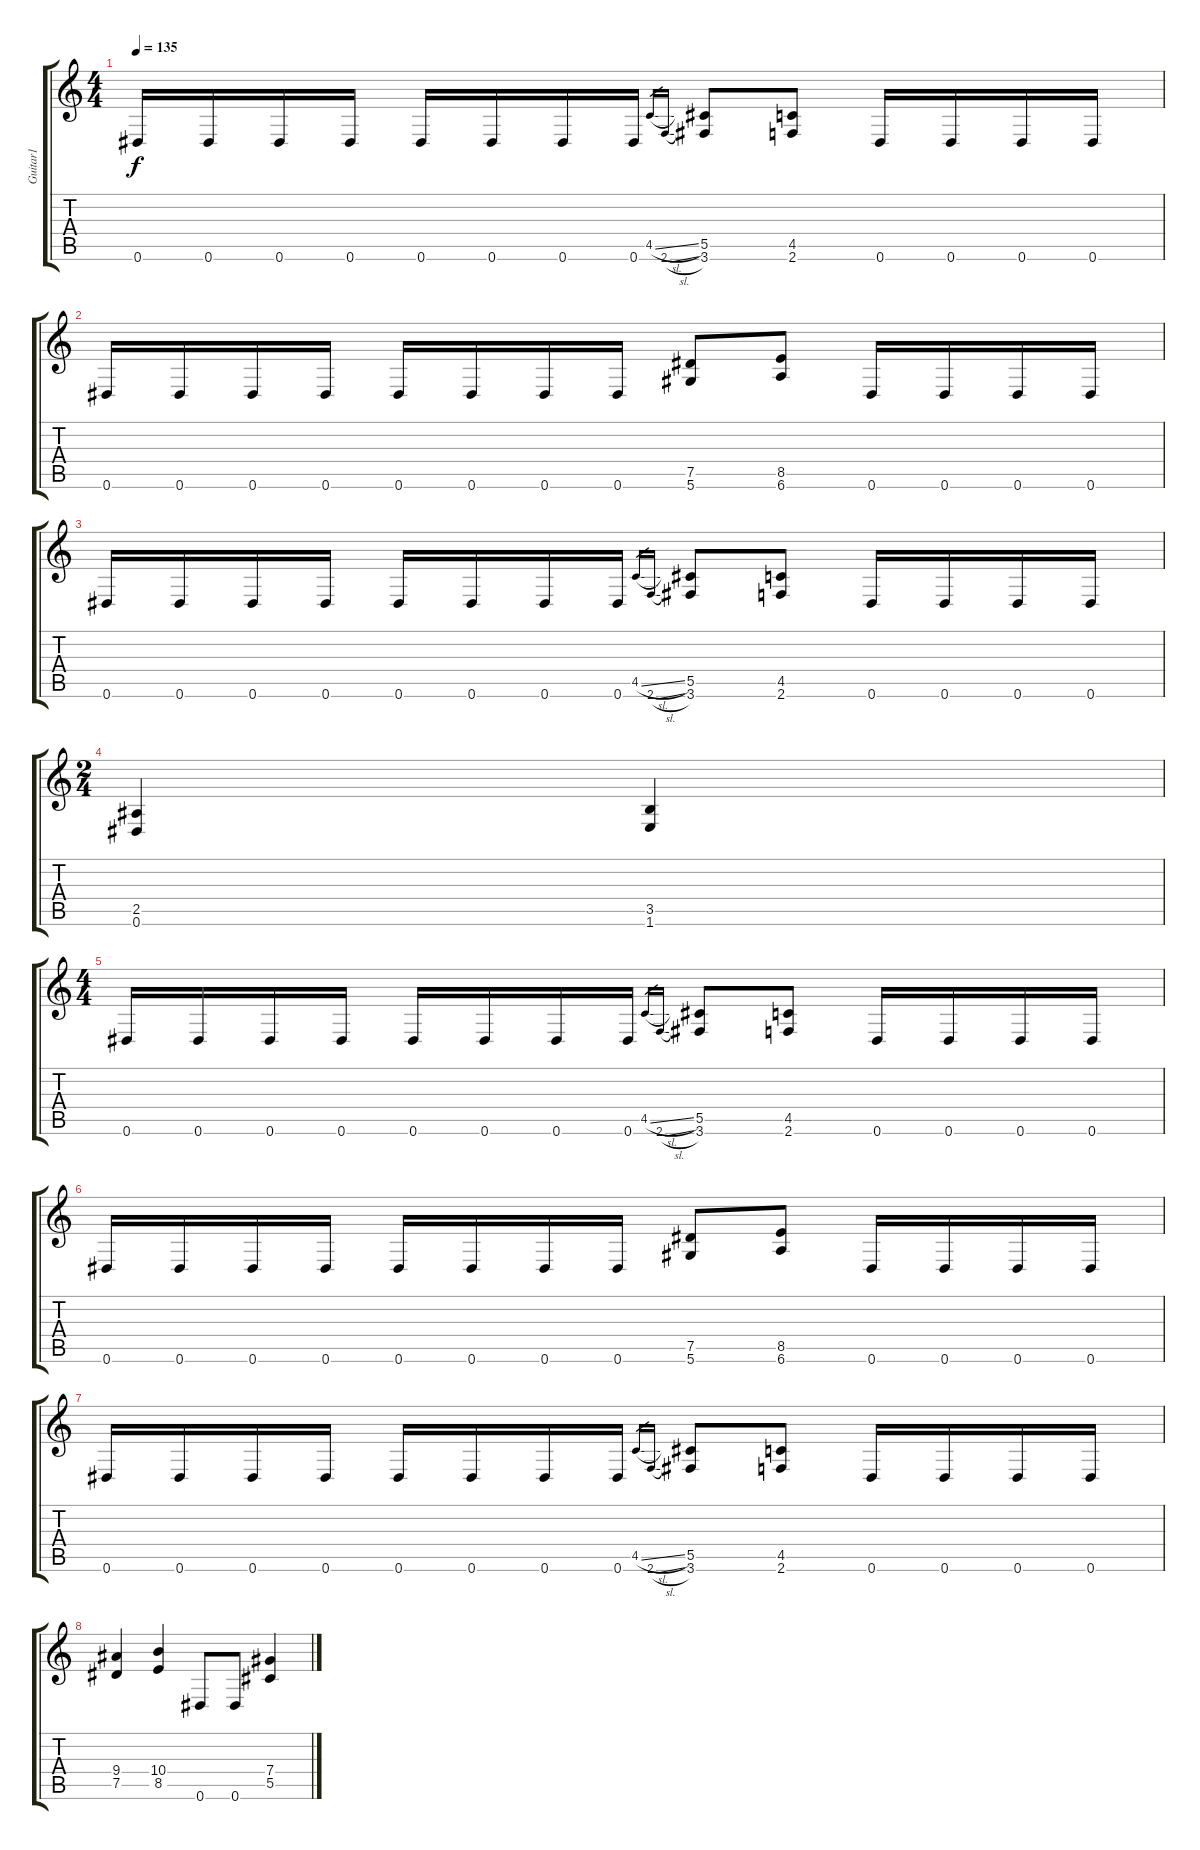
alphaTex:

\track ("Guitar1" "Guitar1") {instrument overdrivenguitar}
\staff {score tabs}
\tuning (Eb4 Bb3 Gb3 Db3 Ab2 Eb2) {hide}
\ts (4 4)
\tempo 135
\clef g2
\ks c
0.6.16{dy f} 0.6.16 0.6.16 0.6.16 0.6.16 0.6.16 0.6.16 0.6.16 4.5{sl}.16{gr} 2.6{sl}.16{gr} (5.5 3.6).8 (4.5 2.6).8 0.6.16 0.6.16 0.6.16 0.6.16 |
0.6.16 0.6.16 0.6.16 0.6.16 0.6.16 0.6.16 0.6.16 0.6.16 (7.5 5.6).8 (8.5 6.6).8 0.6.16 0.6.16 0.6.16 0.6.16 |
0.6.16 0.6.16 0.6.16 0.6.16 0.6.16 0.6.16 0.6.16 0.6.16 4.5{sl}.16{gr} 2.6{sl}.16{gr} (5.5 3.6).8 (4.5 2.6).8 0.6.16 0.6.16 0.6.16 0.6.16 |
\ts (2 4)
(2.5 0.6).4 (3.5 1.6).4 |
\ts (4 4)
0.6.16 0.6.16 0.6.16 0.6.16 0.6.16 0.6.16 0.6.16 0.6.16 4.5{sl}.16{gr} 2.6{sl}.16{gr} (5.5 3.6).8 (4.5 2.6).8 0.6.16 0.6.16 0.6.16 0.6.16 |
0.6.16 0.6.16 0.6.16 0.6.16 0.6.16 0.6.16 0.6.16 0.6.16 (7.5 5.6).8 (8.5 6.6).8 0.6.16 0.6.16 0.6.16 0.6.16 |
0.6.16 0.6.16 0.6.16 0.6.16 0.6.16 0.6.16 0.6.16 0.6.16 4.5{sl}.16{gr} 2.6{sl}.16{gr} (5.5 3.6).8 (4.5 2.6).8 0.6.16 0.6.16 0.6.16 0.6.16 |
(9.4 7.5).4 (10.4 8.5).4 0.6.8 0.6.8 (7.4 5.5).4
